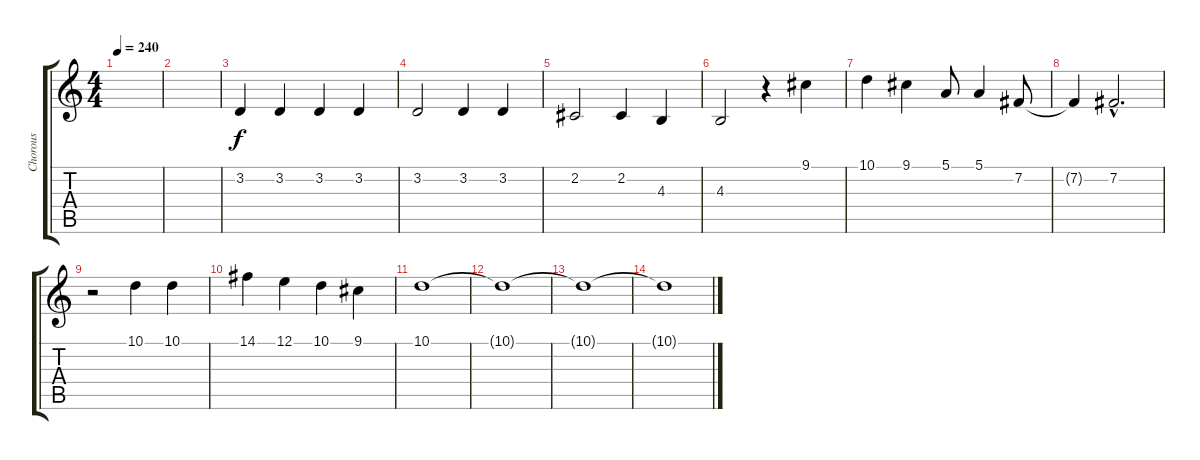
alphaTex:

\track ("Chorous" "Chorous") {instrument lead6voice}
\staff {score tabs}
\tuning (E4 B3 G3 D3 A2 E2) {hide}
\ts (4 4)
\tempo 240
\clef g2
\ks c
|
|
3.2.4 3.2.4 3.2.4 3.2.4 |
3.2.2 3.2.4 3.2.4 |
2.2.2 2.2.4 4.3.4 |
4.3.2 r.4 9.1.4 |
10.1.4 9.1.4 5.1.8 5.1.4 7.2.8 |
7.2{t}.4 7.2{hac}.2{d} |
r.2 10.1.4 10.1.4 |
14.1.4 12.1.4 10.1.4 9.1.4 |
10.1.1 |
10.1{t}.1 |
10.1{t}.1 |
10.1{t}.1
